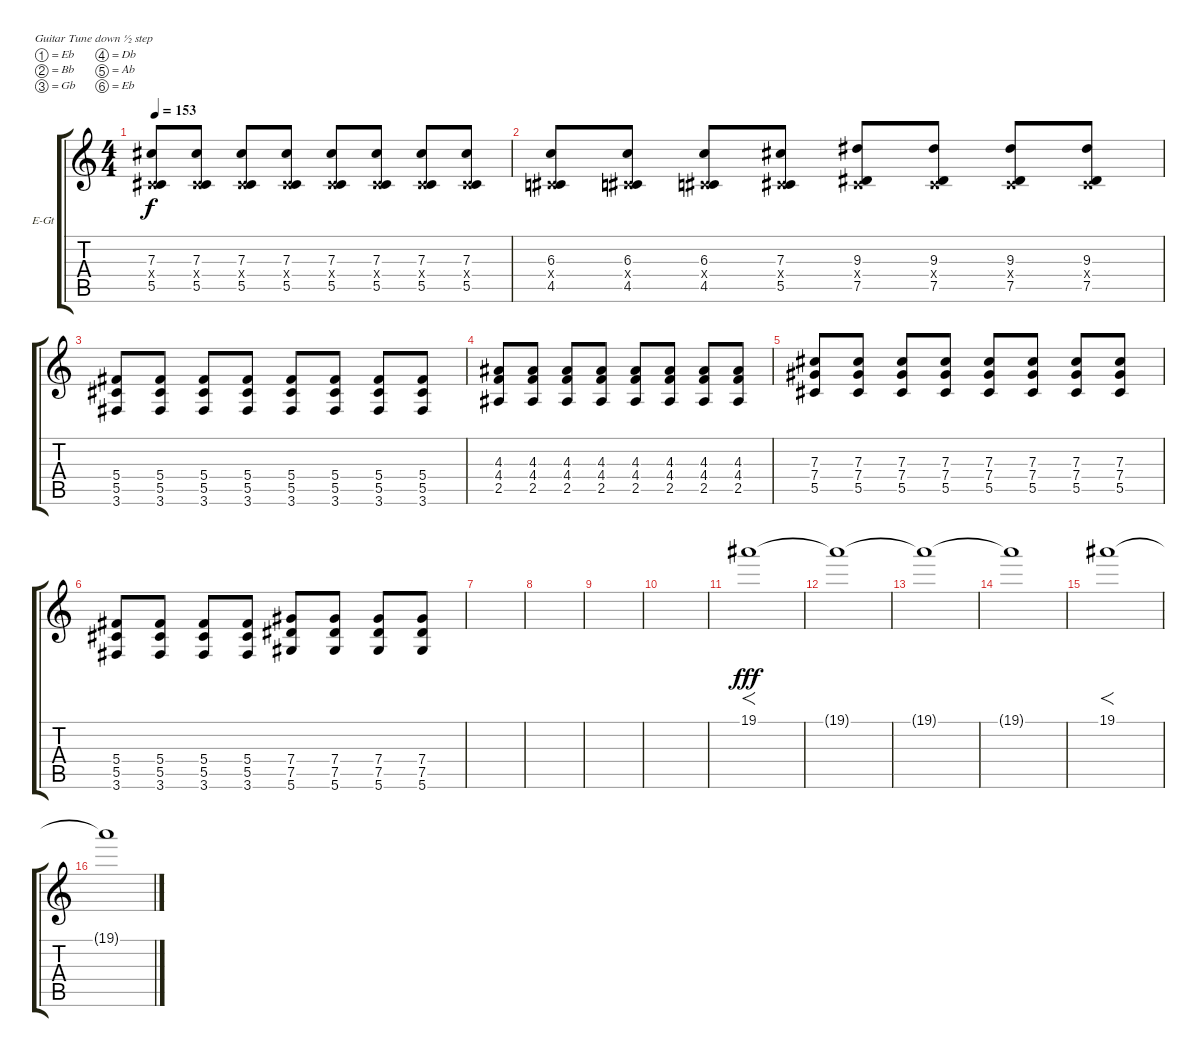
\bracketExtendMode groupsimilarinstruments
\firstSystemTrackNameOrientation horizontal
\otherSystemsTrackNameOrientation horizontal
\track ("Effects/Feedbacks Guitar" "E-Gt") {instrument distortionguitar}
\staff {score tabs}
\tuning (Eb4 Bb3 Gb3 Db3 Ab2 Eb2)
\ts (4 4)
\tempo 153
\clef g2
\ks c
(7.3 0.4{x} 5.5).8{dy f} (7.3 0.4{x} 5.5).8 (7.3 0.4{x} 5.5).8 (7.3 0.4{x} 5.5).8 (7.3 0.4{x} 5.5).8 (7.3 0.4{x} 5.5).8 (7.3 0.4{x} 5.5).8 (7.3 0.4{x} 5.5).8 |
(6.3 0.4{x} 4.5).8 (6.3 0.4{x} 4.5).8 (6.3 0.4{x} 4.5).8 (7.3 0.4{x} 5.5).8 (9.3 0.4{x} 7.5).8 (9.3 0.4{x} 7.5).8 (9.3 0.4{x} 7.5).8 (9.3 0.4{x} 7.5).8 |
(5.4 5.5 3.6).8 (5.4 5.5 3.6).8 (5.4 5.5 3.6).8 (5.4 5.5 3.6).8 (5.4 5.5 3.6).8 (5.4 5.5 3.6).8 (5.4 5.5 3.6).8 (5.4 5.5 3.6).8 |
(4.3 4.4 2.5).8 (4.3 4.4 2.5).8 (4.3 4.4 2.5).8 (4.3 4.4 2.5).8 (4.3 4.4 2.5).8 (4.3 4.4 2.5).8 (4.3 4.4 2.5).8 (4.3 4.4 2.5).8 |
(7.3 7.4 5.5).8 (7.3 7.4 5.5).8 (7.3 7.4 5.5).8 (7.3 7.4 5.5).8 (7.3 7.4 5.5).8 (7.3 7.4 5.5).8 (7.3 7.4 5.5).8 (7.3 7.4 5.5).8 |
(5.4 5.5 3.6).8 (5.4 5.5 3.6).8 (5.4 5.5 3.6).8 (5.4 5.5 3.6).8 (7.4 7.5 5.6).8 (7.4 7.5 5.6).8 (7.4 7.5 5.6).8 (7.4 7.5 5.6).8 |
\section ("" "")
|
|
|
|
19.1.1{f dy fff} |
19.1{t}.1 |
19.1{t}.1 |
19.1{t}.1 |
19.1.1{f} |
19.1{t}.1
